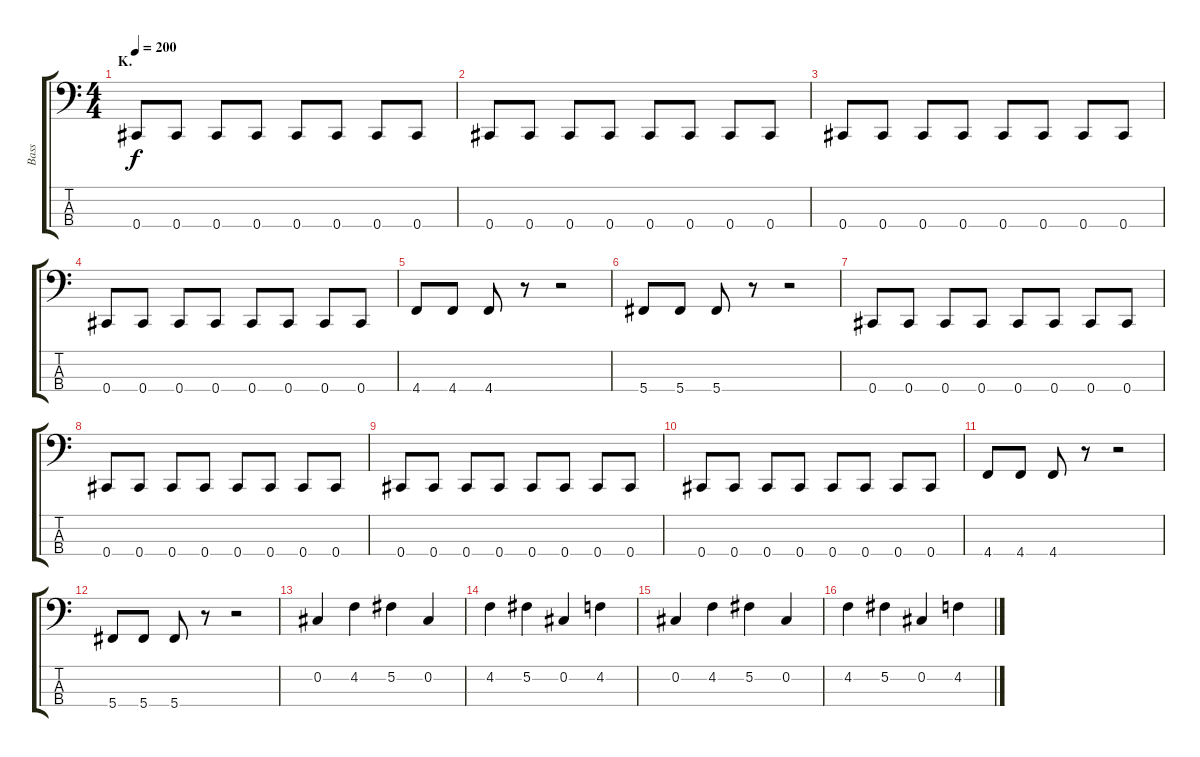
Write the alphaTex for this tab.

\track ("Bass" "Bass") {instrument electricbasspick}
\staff {score tabs}
\tuning (Gb2 Db2 Ab1 Db1) {hide}
\ts (4 4)
\section ("" "K.")
\tempo 200
\clef f4
\ks c
0.4.8{dy f} 0.4.8 0.4.8 0.4.8 0.4.8 0.4.8 0.4.8 0.4.8 |
0.4.8 0.4.8 0.4.8 0.4.8 0.4.8 0.4.8 0.4.8 0.4.8 |
0.4.8 0.4.8 0.4.8 0.4.8 0.4.8 0.4.8 0.4.8 0.4.8 |
0.4.8 0.4.8 0.4.8 0.4.8 0.4.8 0.4.8 0.4.8 0.4.8 |
4.4.8 4.4.8 4.4.8 r.8 r.2 |
5.4.8 5.4.8 5.4.8 r.8 r.2 |
0.4.8 0.4.8 0.4.8 0.4.8 0.4.8 0.4.8 0.4.8 0.4.8 |
0.4.8 0.4.8 0.4.8 0.4.8 0.4.8 0.4.8 0.4.8 0.4.8 |
0.4.8 0.4.8 0.4.8 0.4.8 0.4.8 0.4.8 0.4.8 0.4.8 |
0.4.8 0.4.8 0.4.8 0.4.8 0.4.8 0.4.8 0.4.8 0.4.8 |
4.4.8 4.4.8 4.4.8 r.8 r.2 |
5.4.8 5.4.8 5.4.8 r.8 r.2 |
0.2.4 4.2.4 5.2.4 0.2.4 |
4.2.4 5.2.4 0.2.4 4.2.4 |
0.2.4 4.2.4 5.2.4 0.2.4 |
4.2.4 5.2.4 0.2.4 4.2.4
